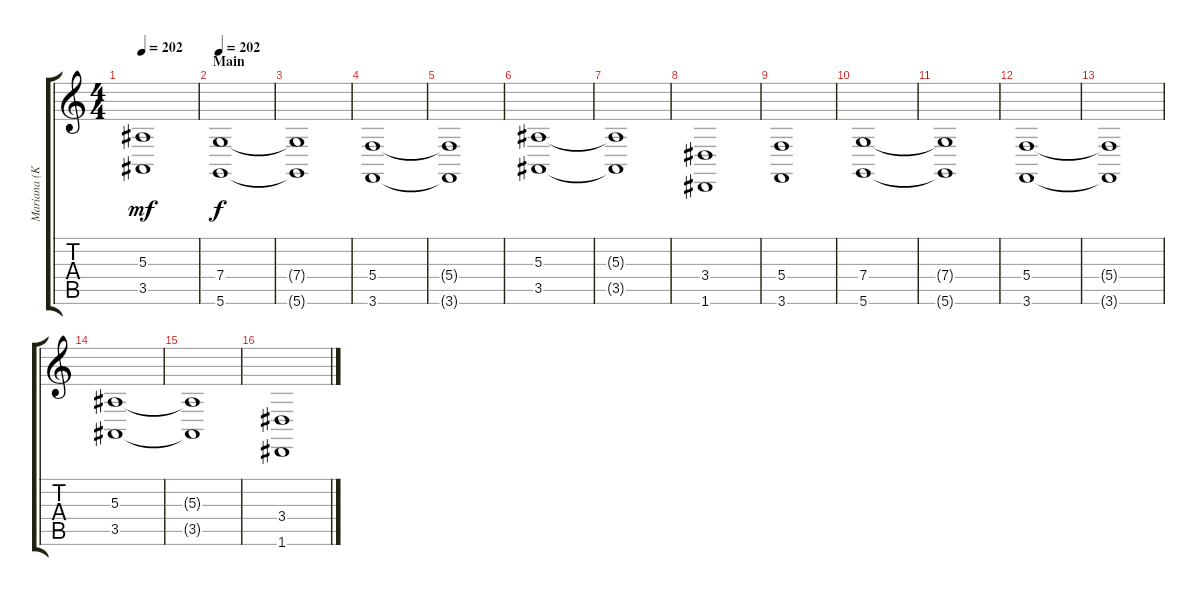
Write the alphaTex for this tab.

\track ("Mariana (KeybLow)" "Mariana (K") {instrument stringensemble1}
\staff {score tabs}
\tuning (D4 A3 F3 C3 G2 D2) {hide}
\ts (4 4)
\tempo 202
\clef g2
\ks c
(5.3 3.5).1{dy mf} |
\section ("" "Main")
\tempo 202
(7.4 5.6).1{dy f volume 14 balance 8 instrument stringensemble1} |
(7.4{t} 5.6{t}).1 |
(5.4 3.6).1 |
(5.4{t} 3.6{t}).1 |
(5.3 3.5).1 |
(5.3{t} 3.5{t}).1 |
(3.4 1.6).1 |
(5.4 3.6).1 |
(7.4 5.6).1 |
(7.4{t} 5.6{t}).1 |
(5.4 3.6).1 |
(5.4{t} 3.6{t}).1 |
(5.3 3.5).1 |
(5.3{t} 3.5{t}).1 |
(3.4 1.6).1
